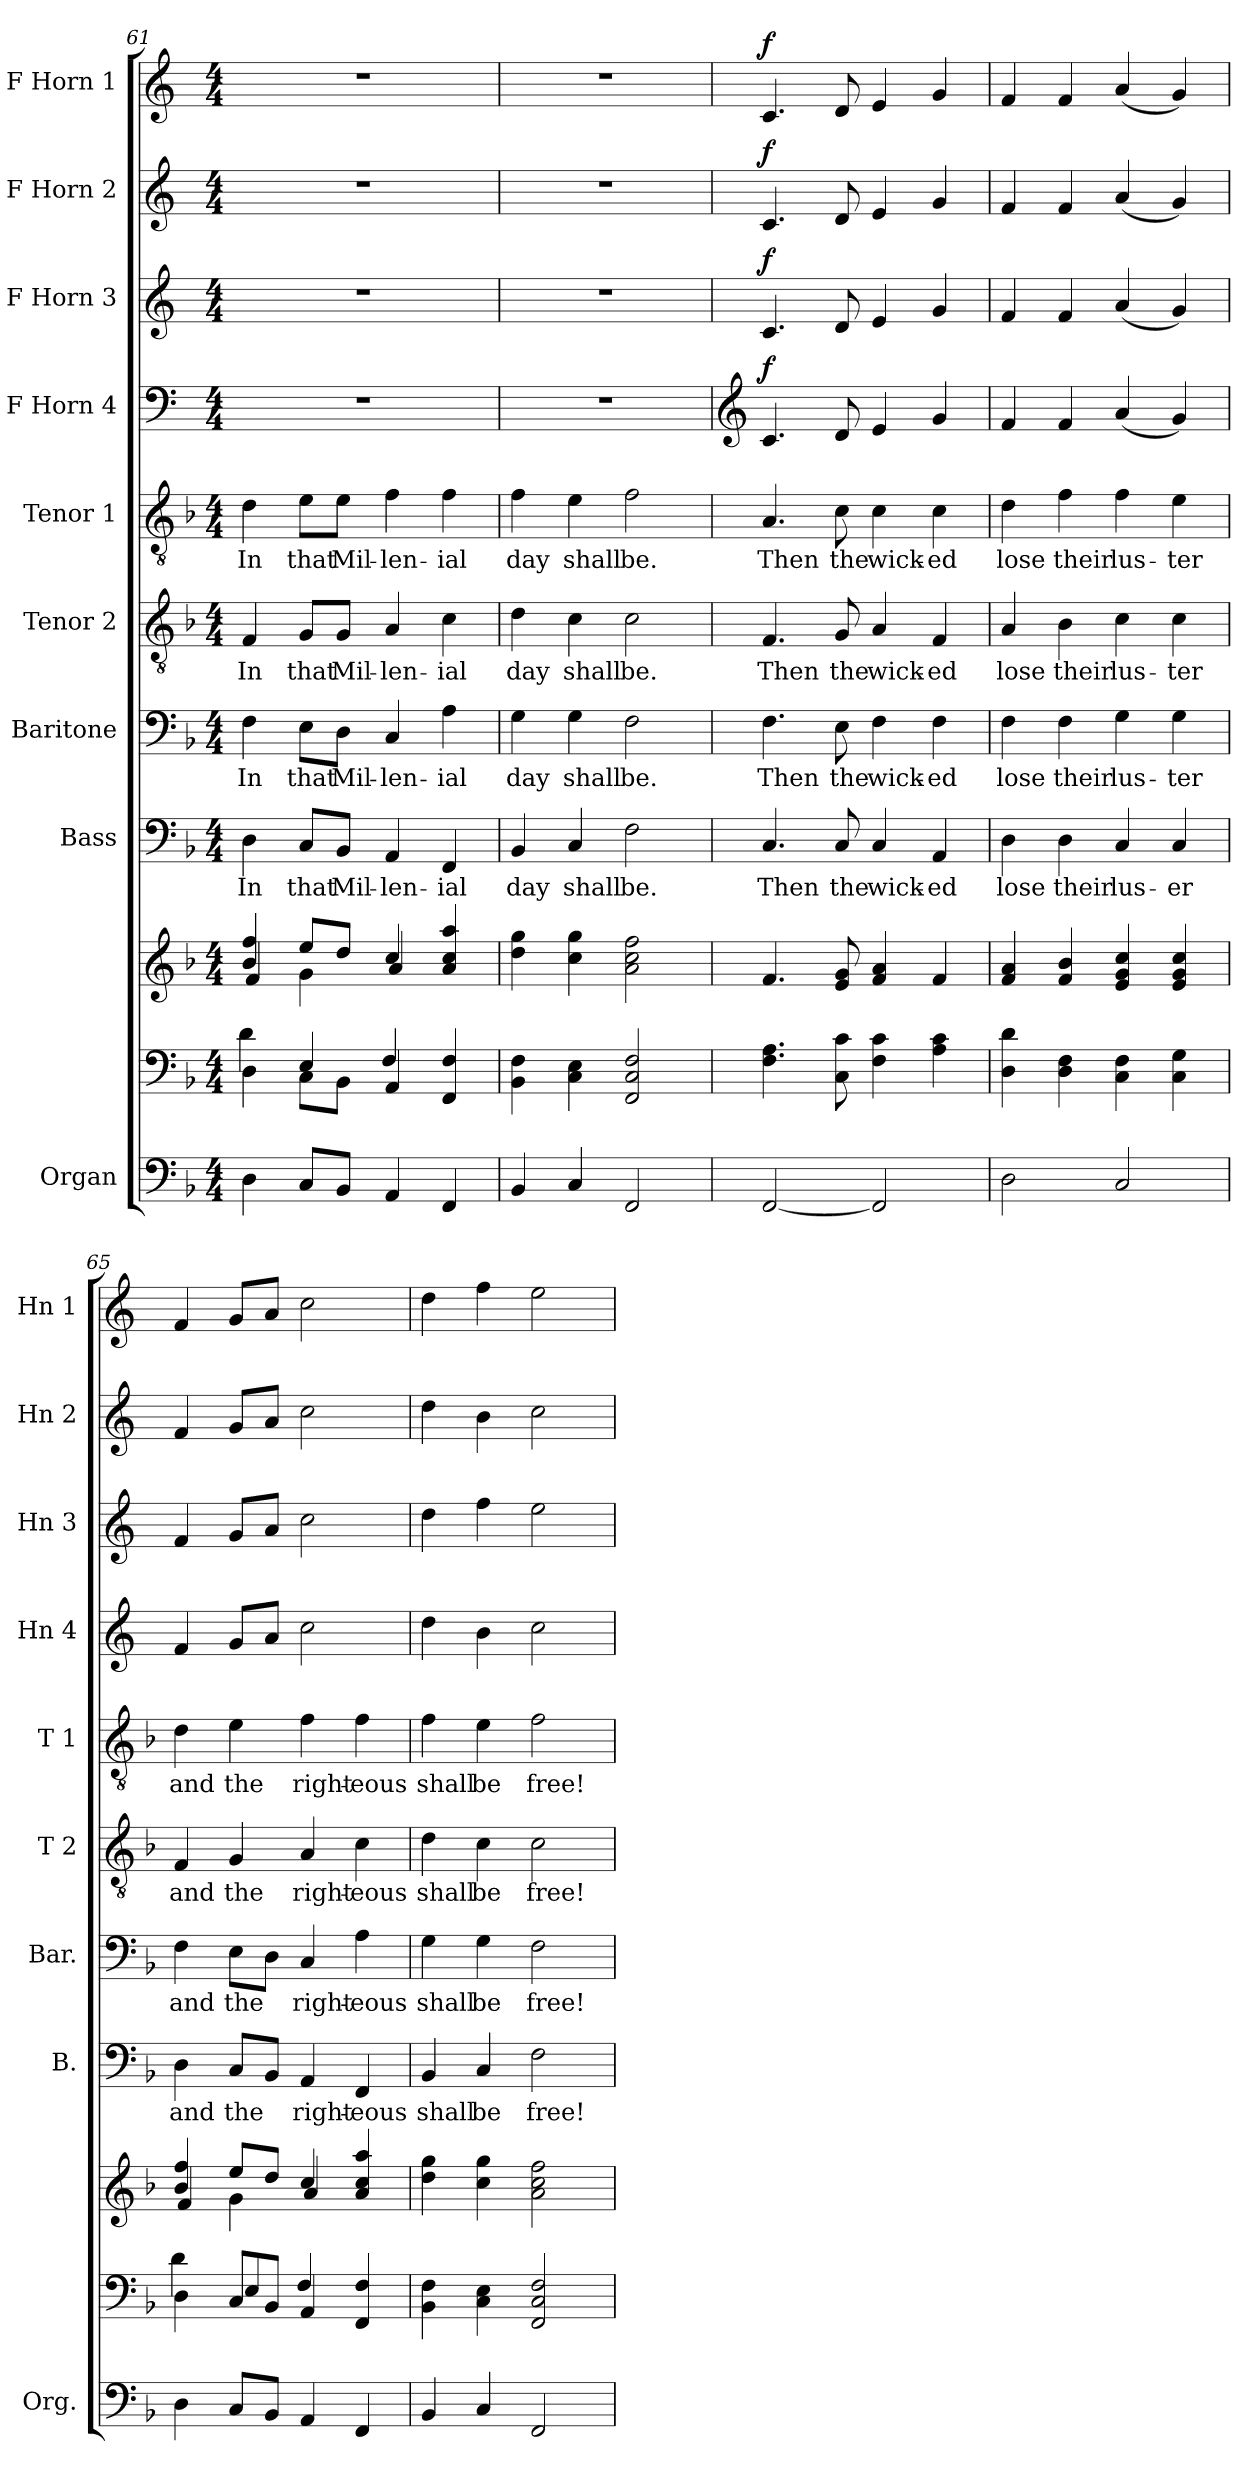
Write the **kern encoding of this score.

**kern	**kern	**kern	**kern	**text	**kern	**text	**kern	**text	**kern	**text	**kern	**dynam	**kern	**dynam	**kern	**dynam	**kern	**dynam
*part9	*part9	*part9	*part8	*part8	*part7	*part7	*part6	*part6	*part5	*part5	*part4	*part4	*part3	*part3	*part2	*part2	*part1	*part1
*staff11	*staff10	*staff9	*staff8	*staff8	*staff7	*staff7	*staff6	*staff6	*staff5	*staff5	*staff4	*staff4	*staff3	*staff3	*staff2	*staff2	*staff1	*staff1
*I"Organ	*	*	*I"Bass	*	*I"Baritone	*	*I"Tenor 2	*	*I"Tenor 1	*	*I"F Horn 4	*	*I"F Horn 3	*	*I"F Horn 2	*	*I"F Horn 1	*
*I'Org.	*	*	*I'B.	*	*I'Bar.	*	*I'T 2	*	*I'T 1	*	*I'Hn 4	*	*I'Hn 3	*	*I'Hn 2	*	*I'Hn 1	*
*clefF4	*clefF4	*clefG2	*clefF4	*	*clefF4	*	*clefGv2	*	*clefGv2	*	*clefF4	*	*clefG2	*	*clefG2	*	*clefG2	*
*	*	*	*	*	*	*	*	*	*	*	*ITrd4c7	*	*ITrd4c7	*	*ITrd4c7	*	*ITrd4c7	*
*k[b-]	*k[b-]	*k[b-]	*k[b-]	*	*k[b-]	*	*k[b-]	*	*k[b-]	*	*k[b-]	*	*k[b-]	*	*k[b-]	*	*k[b-]	*
*M4/4	*M4/4	*M4/4	*M4/4	*	*M4/4	*	*M4/4	*	*M4/4	*	*M4/4	*	*M4/4	*	*M4/4	*	*M4/4	*
=61	=61	=61	=61	=61	=61	=61	=61	=61	=61	=61	=61	=61	=61	=61	=61	=61	=61	=61
*	*^	*^	*	*	*	*	*	*	*	*	*	*	*	*	*	*	*	*
!	!	!	!	!	!	!LO:LY:b	!	!LO:LY:b	!	!LO:LY:b	!	!LO:LY:b	!	!	!	!	!	!	!	!
4D\	4D\	4d\	4b-/ 4ff/	4f/	4D\	In	4F\	In	4F/	In	4d\	In	1r	.	1r	.	1r	.	1r	.
!	!	!	!	!	!	!LO:LY:b	!	!LO:LY:b	!	!LO:LY:b	!	!LO:LY:b	!	!	!	!	!	!	!	!
8C/L	8C\L	4E/	8ee/L	4g\	8C/L	that	8E\L	that	8G/L	that	8e\L	that	.	.	.	.	.	.	.	.
!	!	!	!	!	!	!LO:LY:b	!	!LO:LY:b	!	!LO:LY:b	!	!LO:LY:b	!	!	!	!	!	!	!	!
8BB-/J	8BB-\J	.	8dd/J	.	8BB-/J	Mil-	8D\J	Mil-	8G/J	Mil-	8e\J	Mil-	.	.	.	.	.	.	.	.
!	!	!	!	!	!	!LO:LY:b	!	!LO:LY:b	!	!LO:LY:b	!	!LO:LY:b	!	!	!	!	!	!	!	!
4AA/	4AA/	4F/	4cc/	4a/	4AA/	-len-	4C/	-len-	4A/	-len-	4f\	-len-	.	.	.	.	.	.	.	.
!	!	!	!	!	!	!LO:LY:b	!	!LO:LY:b	!	!LO:LY:b	!	!LO:LY:b	!	!	!	!	!	!	!	!
4FF/	4FF/ 4F/	4ryy	4a/ 4cc/ 4aa/	4ryy	4FF/	-ial	4A\	-ial	4c\	-ial	4f\	-ial	.	.	.	.	.	.	.	.
=62	=62	=62	=62	=62	=62	=62	=62	=62	=62	=62	=62	=62	=62	=62	=62	=62	=62	=62	=62	=62
!	!	!	!	!	!	!LO:LY:b	!	!LO:LY:b	!	!LO:LY:b	!	!LO:LY:b	!	!	!	!	!	!	!	!
*	*v	*v	*	*	*	*	*	*	*	*	*	*	*	*	*	*	*	*	*	*
*	*	*v	*v	*	*	*	*	*	*	*	*	*	*	*	*	*	*	*	*
4BB-/	4BB-\ 4F\	4dd\ 4gg\	4BB-/	day	4G\	day	4d\	day	4f\	day	1r	.	1r	.	1r	.	1r	.
!	!	!	!	!LO:LY:b	!	!LO:LY:b	!	!LO:LY:b	!	!LO:LY:b	!	!	!	!	!	!	!	!
4C/	4C\ 4E\	4cc\ 4gg\	4C/	shall	4G\	shall	4c\	shall	4e\	shall	.	.	.	.	.	.	.	.
!	!	!	!	!LO:LY:b	!	!LO:LY:b	!	!LO:LY:b	!	!LO:LY:b	!	!	!	!	!	!	!	!
2FF/	2FF/ 2C/ 2F/	2a\ 2cc\ 2ff\	2F\	be.	2F\	be.	2c\	be.	2f\	be.	.	.	.	.	.	.	.	.
=63	=63	=63	=63	=63	=63	=63	=63	=63	=63	=63	=63	=63	=63	=63	=63	=63	=63	=63
*	*	*	*	*	*	*	*	*	*	*	*clefG2	*	*	*	*	*	*	*
!	!	!	!	!LO:LY:b	!	!LO:LY:b	!	!LO:LY:b	!	!LO:LY:b	!	!LO:DY:a	!	!LO:DY:a	!	!LO:DY:a	!	!LO:DY:a
[2FF/	4.F\ 4.A\	4.f/	4.C/	Then	4.F\	Then	4.F/	Then	4.A/	Then	4.F/	f	4.F/	f	4.F/	f	4.F/	f
!	!	!	!	!LO:LY:b	!	!LO:LY:b	!	!LO:LY:b	!	!LO:LY:b	!	!	!	!	!	!	!	!
.	8C\ 8c\	8e/ 8g/	8C/	the	8E\	the	8G/	the	8c\	the	8G/	.	8G/	.	8G/	.	8G/	.
!	!	!	!	!LO:LY:b	!	!LO:LY:b	!	!LO:LY:b	!	!LO:LY:b	!	!	!	!	!	!	!	!
2FF/]	4F\ 4c\	4f/ 4a/	4C/	wick-	4F\	wick-	4A/	wick-	4c\	wick-	4A/	.	4A/	.	4A/	.	4A/	.
!	!	!	!	!LO:LY:b	!	!LO:LY:b	!	!LO:LY:b	!	!LO:LY:b	!	!	!	!	!	!	!	!
.	4A\ 4c\	4f/	4AA/	-ed	4F\	-ed	4F/	-ed	4c\	-ed	4c/	.	4c/	.	4c/	.	4c/	.
=64	=64	=64	=64	=64	=64	=64	=64	=64	=64	=64	=64	=64	=64	=64	=64	=64	=64	=64
!	!	!	!	!LO:LY:b	!	!LO:LY:b	!	!LO:LY:b	!	!LO:LY:b	!	!	!	!	!	!	!	!
2D\	4D\ 4d\	4f/ 4a/	4D\	lose	4F\	lose	4A/	lose	4d\	lose	4B-/	.	4B-/	.	4B-/	.	4B-/	.
!	!	!	!	!LO:LY:b	!	!LO:LY:b	!	!LO:LY:b	!	!LO:LY:b	!	!	!	!	!	!	!	!
.	4D\ 4F\	4f/ 4b-/	4D\	their	4F\	their	4B-\	their	4f\	their	4B-/	.	4B-/	.	4B-/	.	4B-/	.
!	!	!	!	!LO:LY:b	!	!LO:LY:b	!	!LO:LY:b	!	!LO:LY:b	!	!	!	!	!	!	!	!
2C/	4C\ 4F\	4e/ 4g/ 4cc/	4C/	lus-	4G\	lus-	4c\	lus-	4f\	lus-	(4d/	.	(4d/	.	(4d/	.	(4d/	.
!	!	!	!	!LO:LY:b	!	!LO:LY:b	!	!LO:LY:b	!	!LO:LY:b	!	!	!	!	!	!	!	!
.	4C\ 4G\	4e/ 4g/ 4cc/	4C/	-er	4G\	-ter	4c\	-ter	4e\	-ter	4c/)	.	4c/)	.	4c/)	.	4c/)	.
!!LO:PB:g=z
=65	=65	=65	=65	=65	=65	=65	=65	=65	=65	=65	=65	=65	=65	=65	=65	=65	=65	=65
*	*^	*^	*	*	*	*	*	*	*	*	*	*	*	*	*	*	*	*
!	!	!	!	!	!	!LO:LY:b	!	!LO:LY:b	!	!LO:LY:b	!	!LO:LY:b	!	!	!	!	!	!	!	!
4D\	4D\	4d\	4b-/ 4ff/	4f/	4D\	and	4F\	and	4F/	and	4d\	and	4B-/	.	4B-/	.	4B-/	.	4B-/	.
!	!	!	!	!	!	!LO:LY:b	!	!LO:LY:b	!	!LO:LY:b	!	!LO:LY:b	!	!	!	!	!	!	!	!
8C/L	8C/L	4E/	8ee/L	4g\	8C/L	the	8E\L	the	4G/	the	4e\	the	8c/L	.	8c/L	.	8c/L	.	8c/L	.
8BB-/J	8BB-/J	.	8dd/J	.	8BB-/J	.	8D\J	.	.	.	.	.	8d/J	.	8d/J	.	8d/J	.	8d/J	.
!	!	!	!	!	!	!LO:LY:b	!	!LO:LY:b	!	!LO:LY:b	!	!LO:LY:b	!	!	!	!	!	!	!	!
4AA/	4AA/	4F/	4cc/	4a/	4AA/	right-	4C/	right-	4A/	right-	4f\	right-	2f\	.	2f\	.	2f\	.	2f\	.
!	!	!	!	!	!	!LO:LY:b	!	!LO:LY:b	!	!LO:LY:b	!	!LO:LY:b	!	!	!	!	!	!	!	!
4FF/	4FF/ 4F/	4ryy	4a/ 4cc/ 4aa/	4ryy	4FF/	-eous	4A\	-eous	4c\	-eous	4f\	-eous	.	.	.	.	.	.	.	.
=66	=66	=66	=66	=66	=66	=66	=66	=66	=66	=66	=66	=66	=66	=66	=66	=66	=66	=66	=66	=66
!	!	!	!	!	!	!LO:LY:b	!	!LO:LY:b	!	!LO:LY:b	!	!LO:LY:b	!	!	!	!	!	!	!	!
*	*v	*v	*	*	*	*	*	*	*	*	*	*	*	*	*	*	*	*	*	*
*	*	*v	*v	*	*	*	*	*	*	*	*	*	*	*	*	*	*	*	*
4BB-/	4BB-\ 4F\	4dd\ 4gg\	4BB-/	shall	4G\	shall	4d\	shall	4f\	shall	4g\	.	4g\	.	4g\	.	4g\	.
!	!	!	!	!LO:LY:b	!	!LO:LY:b	!	!LO:LY:b	!	!LO:LY:b	!	!	!	!	!	!	!	!
4C/	4C\ 4E\	4cc\ 4gg\	4C/	be	4G\	be	4c\	be	4e\	be	4e\	.	4b-\	.	4e\	.	4b-\	.
!	!	!	!	!LO:LY:b	!	!LO:LY:b	!	!LO:LY:b	!	!LO:LY:b	!	!	!	!	!	!	!	!
2FF/	2FF/ 2C/ 2F/	2a\ 2cc\ 2ff\	2F\	free!	2F\	free!	2c\	free!	2f\	free!	2f\	.	2a\	.	2f\	.	2a\	.
=	=	=	=	=	=	=	=	=	=	=	=	=	=	=	=	=	=	=
*-	*-	*-	*-	*-	*-	*-	*-	*-	*-	*-	*-	*-	*-	*-	*-	*-	*-	*-
